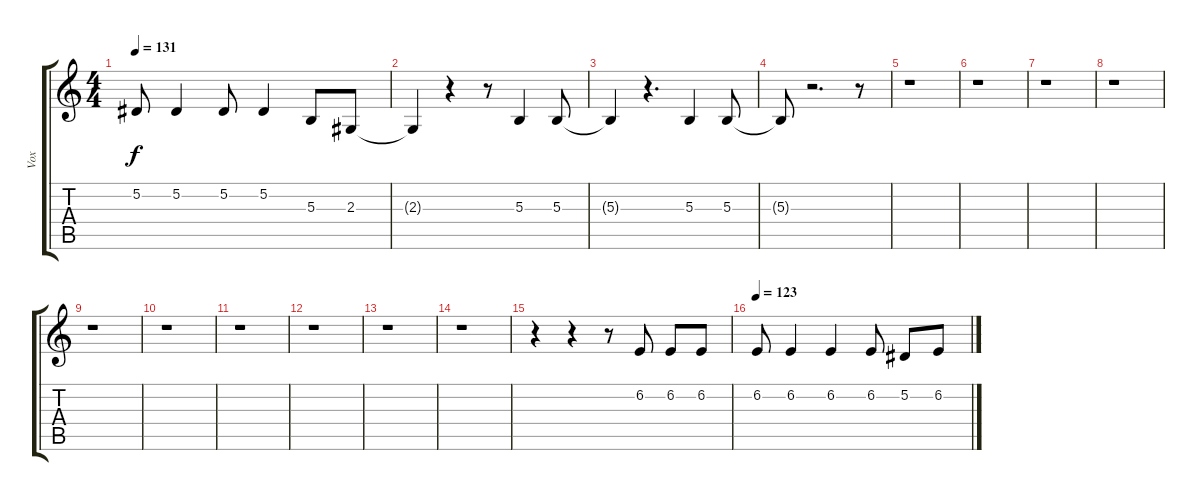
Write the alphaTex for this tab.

\track ("Vox" "Vox") {instrument altosax}
\staff {score tabs}
\tuning (Eb4 Bb3 Gb3 Db3 Ab2 Eb2) {hide}
\ts (4 4)
\tempo 131
\clef g2
\ks c
5.2{t}.8{dy f} 5.2.4 5.2.8 5.2.4 5.3.8 2.3.8 |
2.3{t}.4 r.4 r.8 5.3.4 5.3.8 |
5.3{t}.4 r.4{d} 5.3.4 5.3.8 |
5.3{t}.8 r.2{d} r.8 |
r.1 |
r.1 |
r.1 |
r.1 |
r.1 |
r.1 |
r.1 |
r.1 |
r.1 |
r.1 |
r.4 r.4 r.8 6.2.8 6.2.8 6.2.8 |
\tempo 123
6.2.8 6.2.4 6.2.4 6.2.8 5.2.8 6.2.8
